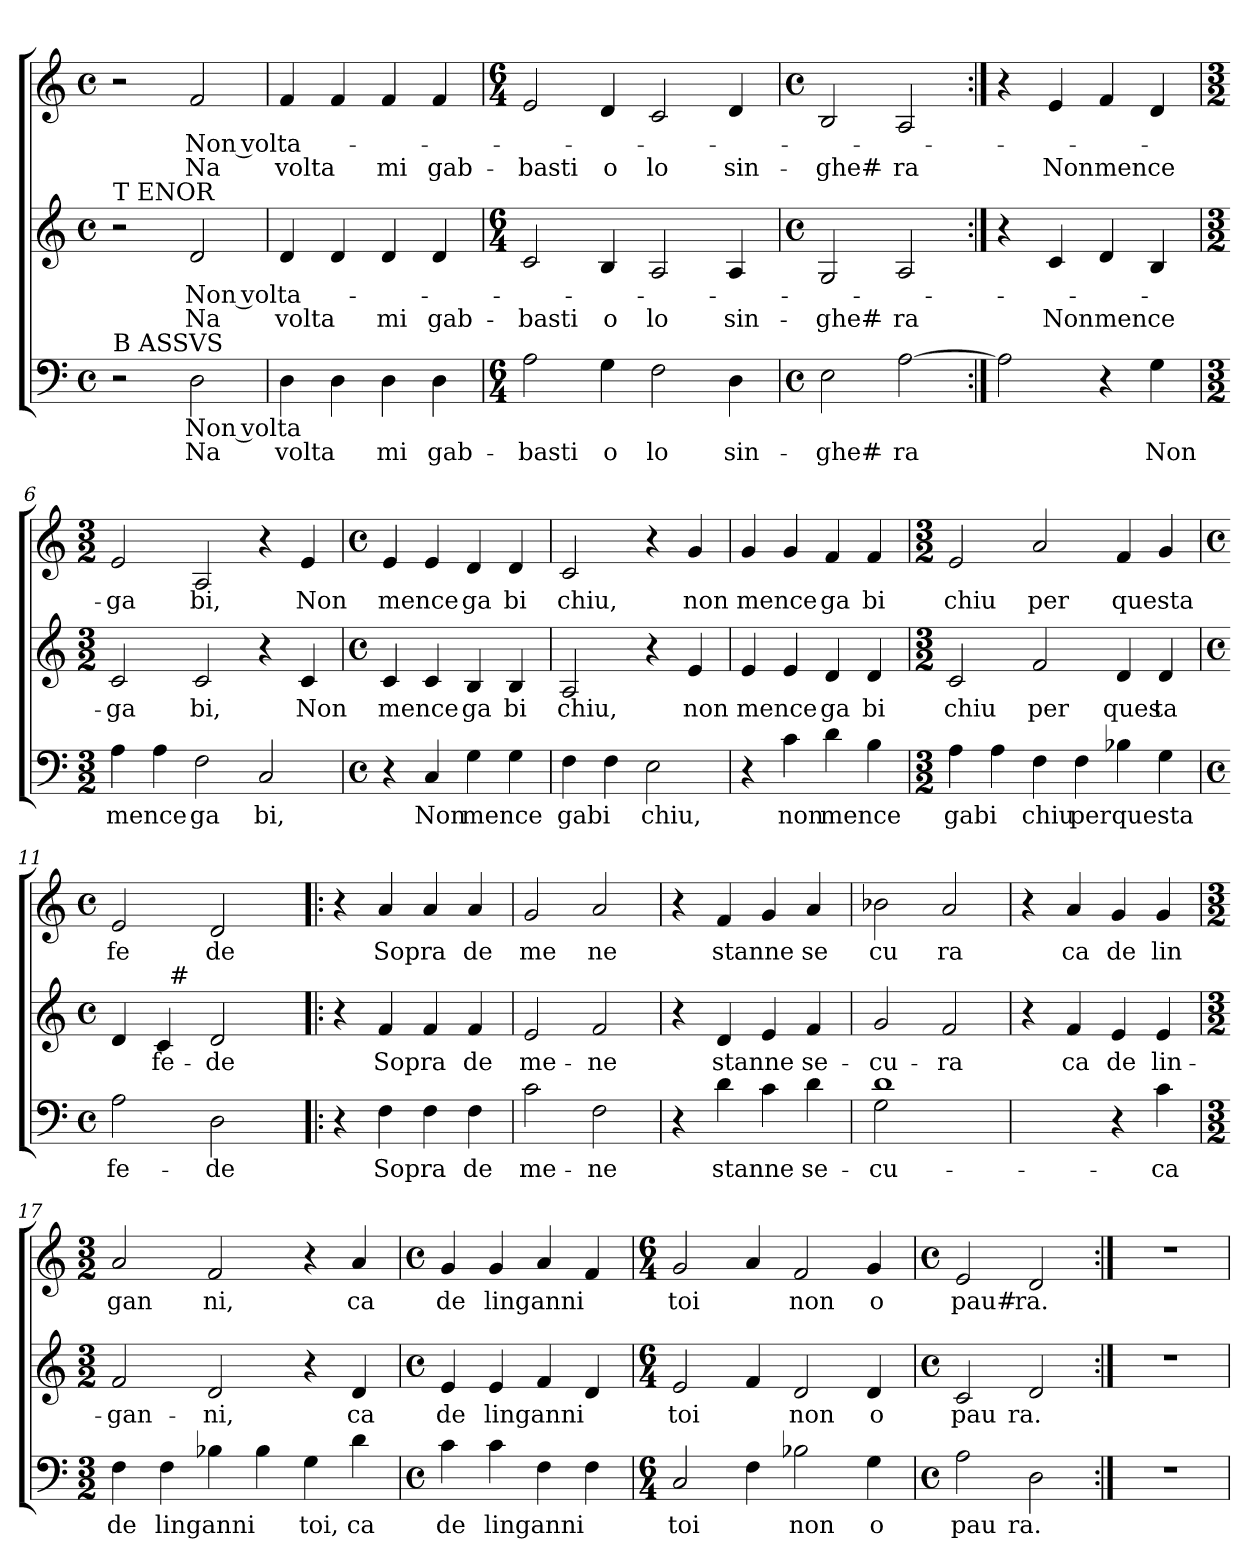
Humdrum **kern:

**kern	**text	**text	**kern	**text	**text	**kern	**text	**text
*part3	*part3	*part3	*part2	*part2	*part2	*part1	*part1	*part1
*staff3	*staff3	*staff3	*staff2	*staff2	*staff2	*staff1	*staff1	*staff1
*clefF4	*	*	*clefG2	*	*	*clefG2	*	*
*k[]	*	*	*k[]	*	*	*k[]	*	*
*C:	*	*	*C:	*	*	*C:	*	*
*M4/4	*	*	*M4/4	*	*	*M4/4	*	*
*met(c)	*	*	*met(c)	*	*	*met(c)	*	*
=1	=1	=1	=1	=1	=1	=1	=1	=1
!	!	!	!LO:TX:a:t=T ENOR	!	!	!	!	!
!LO:TX:a:t=B ASSVS	!	!	!	!	!	!	!	!
2r	.	.	2r	.	.	2r	.	.
!	!LO:LY:b:rj	!LO:LY:b:rj	!	!LO:LY:b:rj	!LO:LY:b:rj	!	!LO:LY:b:rj	!LO:LY:b:rj
2D\	Non volta	Na	2d/	Non volta-	Na	2f/	Non volta-	Na
=2	=2	=2	=2	=2	=2	=2	=2	=2
!	!	!LO:LY:b	!	!	!LO:LY:b	!	!	!LO:LY:b
4D\	.	volta	4d/	.	volta	4f/	.	volta
4D\	.	.	4d/	.	.	4f/	.	.
!	!	!LO:LY:b	!	!	!LO:LY:b	!	!	!LO:LY:b
4D\	.	mi	4d/	.	mi	4f/	.	mi
!	!	!LO:LY:b	!	!	!LO:LY:b	!	!	!LO:LY:b
4D\	.	gab-	4d/	.	gab-	4f/	.	gab-
=3	=3	=3	=3	=3	=3	=3	=3	=3
*M6/4	*	*	*M6/4	*	*	*M6/4	*	*
!	!	!LO:LY:b	!	!	!LO:LY:b	!	!	!LO:LY:b
2A\	.	-basti	2c/	.	-basti	2e/	.	-basti
!	!	!LO:LY:b	!	!	!LO:LY:b	!	!	!LO:LY:b
4G\	.	o	4B/	.	o	4d/	.	o
!	!	!LO:LY:b	!	!	!LO:LY:b	!	!	!LO:LY:b
2F\	.	lo	2A/	.	lo	2c/	.	lo
!	!	!LO:LY:b	!	!	!LO:LY:b	!	!	!LO:LY:b
4D\	.	sin-	4A/	.	sin-	4d/	.	sin-
=4	=4	=4	=4	=4	=4	=4	=4	=4
*M4/4	*	*	*M4/4	*	*	*M4/4	*	*
*met(c)	*	*	*met(c)	*	*	*met(c)	*	*
!	!	!LO:LY:b	!	!	!LO:LY:b	!	!	!LO:LY:b:rj
2E>\	.	-ghe#-	2G/	.	-ghe#-	2B/	.	-ghe#-
!	!	!LO:LY:b	!	!	!LO:LY:b	!	!	!LO:LY:b
[>2A\	.	-ra	2A/	.	-ra	2A/	.	-ra
=5:|!	=5:|!	=5:|!	=5:|!	=5:|!	=5:|!	=5:|!	=5:|!	=5:|!
2A\]	.	.	4r	.	.	4r	.	.
!	!	!	!	!	!LO:LY:b	!	!	!LO:LY:b
.	.	.	4c/	.	Non	4e/	.	Non
!	!	!	!	!	!LO:LY:b	!	!	!LO:LY:b
4r	.	.	4d/	.	mence	4f/	.	mence
!	!	!LO:LY:b	!	!	!	!	!	!
4G\	.	Non	4B/	.	.	4d/	.	.
!!LO:LB:g=z
=6	=6	=6	=6	=6	=6	=6	=6	=6
*M3/2	*	*	*M3/2	*	*	*M3/2	*	*
!	!LO:LY:b	!	!	!LO:LY:b	!	!	!LO:LY:b	!
4A\	mence	.	2c/	-ga	.	2e/	-ga	.
4A\	.	.	.	.	.	.	.	.
!	!LO:LY:b	!	!	!LO:LY:b	!	!	!LO:LY:b	!
2F\	ga	.	2c/	bi,	.	2A/	bi,	.
!	!LO:LY:b	!	!	!	!	!	!	!
2C/	bi,	.	4r	.	.	4r	.	.
!	!	!	!	!LO:LY:b	!	!	!LO:LY:b	!
.	.	.	4c/	Non	.	4e/	Non	.
=7	=7	=7	=7	=7	=7	=7	=7	=7
*M4/4	*	*	*M4/4	*	*	*M4/4	*	*
*met(c)	*	*	*met(c)	*	*	*met(c)	*	*
!	!	!	!	!LO:LY:b	!	!	!LO:LY:b	!
4r	.	.	4c/	mence	.	4e/	mence	.
!	!LO:LY:b	!	!	!	!	!	!	!
4C/	Non	.	4c/	.	.	4e/	.	.
!	!LO:LY:b	!	!	!LO:LY:b	!	!	!LO:LY:b	!
4G\	mence	.	4B/	ga	.	4d/	ga	.
!	!	!	!	!LO:LY:b	!	!	!LO:LY:b	!
4G\	.	.	4B/	bi	.	4d/	bi	.
=8	=8	=8	=8	=8	=8	=8	=8	=8
!	!LO:LY:b	!	!	!LO:LY:b	!	!	!LO:LY:b	!
4F\	gabi	.	2A/	chiu,	.	2c/	chiu,	.
4F\	.	.	.	.	.	.	.	.
!	!LO:LY:b	!	!	!	!	!	!	!
2E\	chiu,	.	4r	.	.	4r	.	.
!	!	!	!	!LO:LY:b	!	!	!LO:LY:b	!
.	.	.	4e/	non	.	4g/	non	.
=9	=9	=9	=9	=9	=9	=9	=9	=9
!	!	!	!	!LO:LY:b	!	!	!LO:LY:b	!
4r	.	.	4e/	mence	.	4g/	mence	.
!	!LO:LY:b	!	!	!	!	!	!	!
4c\	non	.	4e/	.	.	4g/	.	.
!	!LO:LY:b	!	!	!LO:LY:b	!	!	!LO:LY:b	!
4d\	mence	.	4d/	ga	.	4f/	ga	.
!	!	!	!	!LO:LY:b	!	!	!LO:LY:b	!
4B\	.	.	4d/	bi	.	4f/	bi	.
=10	=10	=10	=10	=10	=10	=10	=10	=10
*M3/2	*	*	*M3/2	*	*	*M3/2	*	*
!	!LO:LY:b	!	!	!LO:LY:b	!	!	!LO:LY:b	!
4A\	gabi	.	2c/	chiu	.	2e/	chiu	.
4A\	.	.	.	.	.	.	.	.
!	!LO:LY:b	!	!	!LO:LY:b	!	!	!LO:LY:b	!
4F\	chiu	.	2f/	per	.	2a/	per	.
!	!LO:LY:b	!	!	!	!	!	!	!
4F\	per	.	.	.	.	.	.	.
!	!LO:LY:b	!	!	!LO:LY:b	!	!	!LO:LY:b	!
4B-X\	questa	.	4d/	ques	.	4f/	questa	.
!	!	!	!	!LO:LY:b	!	!	!	!
4G\	.	.	4d/	ta	.	4g/	.	.
!!LO:LB:g=z
=11	=11	=11	=11	=11	=11	=11	=11	=11
*M4/4	*	*	*M4/4	*	*	*M4/4	*	*
*met(c)	*	*	*met(c)	*	*	*met(c)	*	*
!	!LO:LY:b	!	!	!	!	!	!LO:LY:b	!
*	*	*	*^	*	*	*	*	*
2A\	fe-	.	4d/	4ryy	.	.	2e/	fe	.
!	!	!	!	!	!LO:LY:b	!	!	!	!
.	.	.	4c</	32ryy	fe-	.	.	.	.
!	!	!	!	!LO:TX:a:t=#	!	!	!	!	!
.	.	.	.	2ryy	.	.	.	.	.
!	!LO:LY:b	!	!	!	!LO:LY:b	!	!	!LO:LY:b	!
2D\	-de	.	2d/	.	-de	.	2d/	de	.
.	.	.	.	8..ryy	.	.	.	.	.
*	*	*	*v	*v	*	*	*	*	*
=12!|:	=12!|:	=12!|:	=12!|:	=12!|:	=12!|:	=12!|:	=12!|:	=12!|:
4r	.	.	4r	.	.	4r	.	.
!	!LO:LY:b	!	!	!LO:LY:b	!	!	!LO:LY:b	!
4F\	Sopra	.	4f/	Sopra	.	4a/	Sopra	.
4F\	.	.	4f/	.	.	4a/	.	.
!	!LO:LY:b	!	!	!LO:LY:b	!	!	!LO:LY:b	!
4F\	de	.	4f/	de	.	4a/	de	.
=13	=13	=13	=13	=13	=13	=13	=13	=13
!	!LO:LY:b	!	!	!LO:LY:b	!	!	!LO:LY:b	!
2c\	me-	.	2e/	me-	.	2g/	me	.
!	!LO:LY:b	!	!	!LO:LY:b	!	!	!LO:LY:b	!
2F\	-ne	.	2f/	-ne	.	2a/	ne	.
=14	=14	=14	=14	=14	=14	=14	=14	=14
4r	.	.	4r	.	.	4r	.	.
!	!LO:LY:b	!	!	!LO:LY:b	!	!	!LO:LY:b	!
4d\	stanne	.	4d/	stanne	.	4f/	stanne	.
4c\	.	.	4e/	.	.	4g/	.	.
!	!LO:LY:b	!	!	!LO:LY:b	!	!	!LO:LY:b	!
4d\	se-	.	4f/	se-	.	4a/	se	.
=15	=15	=15	=15	=15	=15	=15	=15	=15
!	!LO:LY:b	!	!	!	!	!	!	!
*^	*	*	*	*	*	*	*	*
!	!	!LO:LY:b	!	!	!LO:LY:b	!	!	!LO:LY:b	!
1d	2G\	cu-	.	2g/	-cu-	.	2b-X\	cu	.
!	!	!	!	!	!LO:LY:b	!	!	!LO:LY:b	!
.	2ryy	.	.	2f/	-ra	.	2a/	ra	.
*v	*v	*	*	*	*	*	*	*	*
=16	=16	=16	=16	=16	=16	=16	=16	=16
2ryy	.	.	4r	.	.	4r	.	.
!	!	!	!	!LO:LY:b	!	!	!LO:LY:b	!
.	.	.	4f/	ca	.	4a/	ca	.
!	!	!	!	!LO:LY:b	!	!	!LO:LY:b	!
4r	.	.	4e/	de	.	4g/	de	.
!	!LO:LY:b	!	!	!LO:LY:b	!	!	!LO:LY:b	!
4c\	-ca	.	4e/	lin-	.	4g/	lin	.
=17	=17	=17	=17	=17	=17	=17	=17	=17
*M3/2	*	*	*M3/2	*	*	*M3/2	*	*
!	!LO:LY:b	!	!	!LO:LY:b	!	!	!LO:LY:b	!
4F\	de	.	2f/	-gan-	.	2a/	gan	.
!	!LO:LY:b	!	!	!	!	!	!	!
4F\	linganni	.	.	.	.	.	.	.
!	!	!	!	!LO:LY:b	!	!	!LO:LY:b	!
4B-X\	.	.	2d/	-ni,	.	2f/	ni,	.
4B-\	.	.	.	.	.	.	.	.
!	!LO:LY:b	!	!	!	!	!	!	!
4G\	toi,	.	4r	.	.	4r	.	.
!	!LO:LY:b	!	!	!LO:LY:b	!	!	!LO:LY:b	!
4d\	ca	.	4d/	ca	.	4a/	ca	.
!!LO:PB:g=z
=18	=18	=18	=18	=18	=18	=18	=18	=18
*M4/4	*	*	*M4/4	*	*	*M4/4	*	*
*met(c)	*	*	*met(c)	*	*	*met(c)	*	*
!	!LO:LY:b	!	!	!LO:LY:b	!	!	!LO:LY:b	!
4c\	de	.	4e/	de	.	4g/	de	.
!	!LO:LY:b	!	!	!LO:LY:b	!	!	!LO:LY:b	!
4c\	linganni	.	4e/	linganni	.	4g/	linganni	.
4F\	.	.	4f/	.	.	4a/	.	.
4F\	.	.	4d/	.	.	4f/	.	.
=19	=19	=19	=19	=19	=19	=19	=19	=19
*M6/4	*	*	*M6/4	*	*	*M6/4	*	*
!	!LO:LY:b	!	!	!LO:LY:b	!	!	!LO:LY:b	!
2C/	toi	.	2e/	toi	.	2g/	toi	.
4F\	.	.	4f/	.	.	4a/	.	.
!	!LO:LY:b	!	!	!LO:LY:b	!	!	!LO:LY:b	!
2B-X\	non	.	2d/	non	.	2f/	non	.
!	!LO:LY:b	!	!	!LO:LY:b	!	!	!LO:LY:b	!
4G\	o	.	4d/	o	.	4g/	o	.
=20	=20	=20	=20	=20	=20	=20	=20	=20
*M4/4	*	*	*M4/4	*	*	*M4/4	*	*
*met(c)	*	*	*met(c)	*	*	*met(c)	*	*
!	!LO:LY:b	!	!	!LO:LY:b	!	!	!LO:LY:b:rj	!
2A\	pau	.	2c/	pau	.	2e/	pau#-	.
!	!LO:LY:b	!	!	!LO:LY:b	!	!	!LO:LY:b	!
2D\	ra.	.	2d/	ra.	.	2d/	-ra.	.
=21:|!	=21:|!	=21:|!	=21:|!	=21:|!	=21:|!	=21:|!	=21:|!	=21:|!
1r	.	.	1r	.	.	1r	.	.
=	=	=	=	=	=	=	=	=
*-	*-	*-	*-	*-	*-	*-	*-	*-
